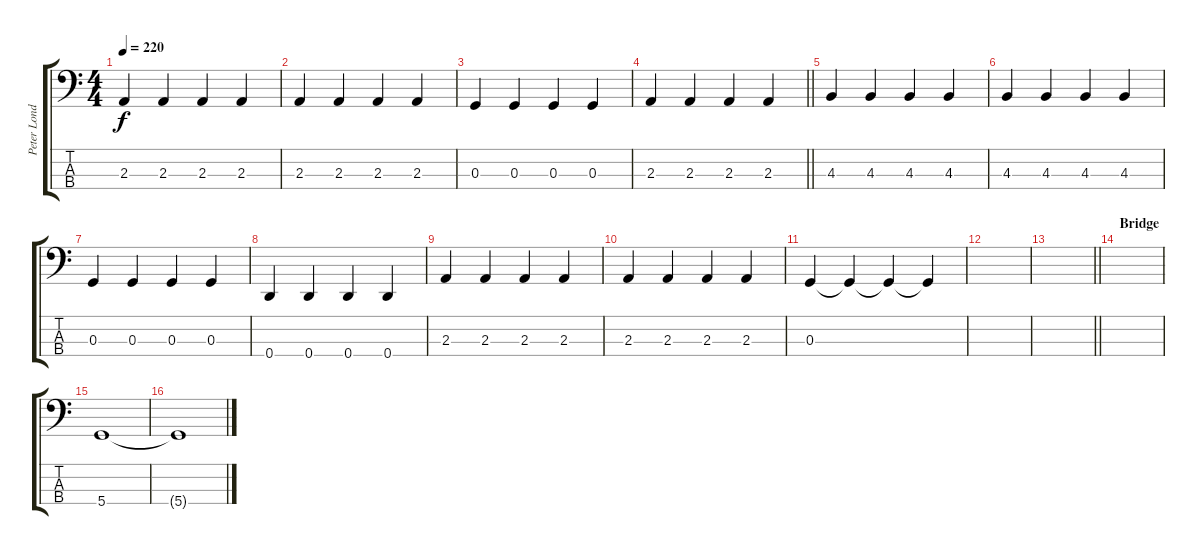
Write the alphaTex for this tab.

\track ("Peter London (Bass)" "Peter Lond") {instrument electricbassfinger}
\staff {score tabs}
\tuning (F2 C2 G1 D1) {hide}
\ts (4 4)
\tempo 220
\clef f4
\ks c
2.3.4{dy f} 2.3.4 2.3.4 2.3.4 |
2.3.4 2.3.4 2.3.4 2.3.4 |
0.3.4 0.3.4 0.3.4 0.3.4 |
\barLineRight lightlight
2.3.4 2.3.4 2.3.4 2.3.4 |
4.3.4 4.3.4 4.3.4 4.3.4 |
4.3.4 4.3.4 4.3.4 4.3.4 |
0.3.4 0.3.4 0.3.4 0.3.4 |
0.4.4 0.4.4 0.4.4 0.4.4 |
2.3.4 2.3.4 2.3.4 2.3.4 |
2.3.4 2.3.4 2.3.4 2.3.4 |
0.3.4 0.3{t}.4 0.3{t}.4 0.3{t}.4 |
|
\barLineRight lightlight
|
\section ("" "Bridge")
|
5.4.1 |
5.4{t}.1
